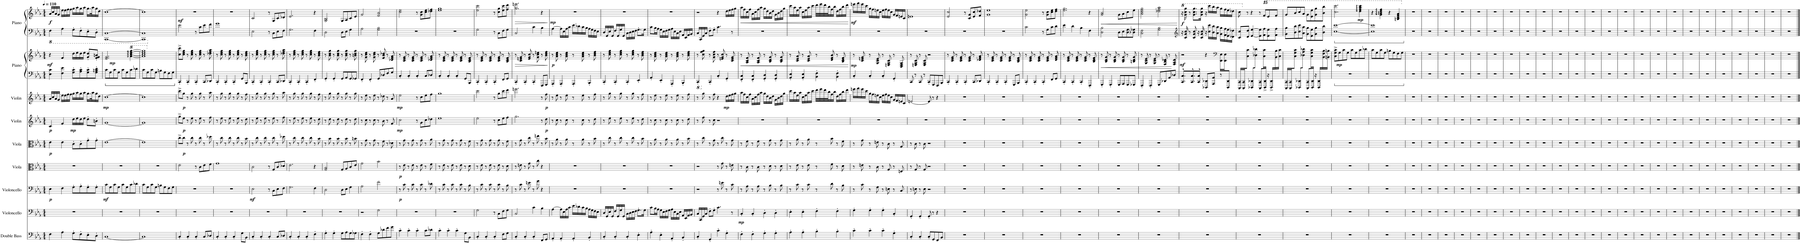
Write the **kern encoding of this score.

**kern	**kern	**dynam	**kern	**dynam	**kern	**dynam	**kern	**dynam	**kern	**dynam	**kern	**dynam	**kern	**kern	**dynam	**kern	**kern	**dynam
*part9	*part8	*part8	*part7	*part7	*part6	*part6	*part5	*part5	*part4	*part4	*part3	*part3	*part2	*part2	*part2	*part1	*part1	*part1
*staff11	*staff10	*staff10	*staff9	*staff9	*staff8	*staff8	*staff7	*staff7	*staff6	*staff6	*staff5	*staff5	*staff4	*staff3	*staff3/4	*staff2	*staff1	*staff1/2
*I"Double Bass	*I"Violoncello	*	*I"Violoncello	*	*I"Viola	*	*I"Viola	*	*I"Violin	*	*I"Violin	*	*I"Piano	*	*	*I"Piano	*	*
*I'Db.	*I'Vc.	*	*I'Vc.	*	*I'Vla.	*	*I'Vla.	*	*I'Vln.	*	*I'Vln.	*	*I'Pno.	*	*	*I'Pno.	*	*
*clefF4	*clefF4	*	*clefF4	*	*clefC3	*	*clefC3	*	*clefG2	*	*clefG2	*	*clefF4	*clefG2	*	*clefF4	*clefG2	*
*Trd7c12	*	*	*	*	*	*	*	*	*	*	*	*	*	*	*	*	*	*
*k[b-e-a-]	*k[b-e-a-]	*	*k[b-e-a-]	*	*k[b-e-a-]	*	*k[b-e-a-]	*	*k[b-e-a-]	*	*k[b-e-a-]	*	*k[b-e-a-]	*k[b-e-a-]	*	*k[b-e-a-]	*k[b-e-a-]	*
*M4/4	*M4/4	*	*M4/4	*	*M4/4	*	*M4/4	*	*M4/4	*	*M4/4	*	*M4/4	*M4/4	*	*M4/4	*M4/4	*
*MM110	*MM110	*	*MM110	*	*MM110	*	*MM110	*	*MM110	*	*MM110	*	*MM110	*MM110	*	*MM110	*MM110	*
*	*	*	*	*	*	*	*	*	*	*	*	*	*	*	*	*8ba	*	*
=1	=1	=1	=1	=1	=1	=1	=1	=1	=1	=1	=1	=1	=1	=1	=1	=1	=1	=1
!	!	!	!	!LO:DY:b	!	!	!	!LO:DY:b	!	!LO:DY:b	!	!	!	!	!LO:DY:b	!	!	!LO:DY:b
4F\	1r	.	4E-\	p	1r	.	4e-\	p	4c/	p	16a-/LL	.	4E-\ 4c\	4r	mf	4FF\	16a-/LL	f
.	.	.	.	.	.	.	.	.	.	.	16cc/	.	.	.	.	.	16cc/	.
.	.	.	.	.	.	.	.	.	.	.	16a-/	.	.	.	.	.	16a-/	.
.	.	.	.	.	.	.	.	.	.	.	16g/JJ	.	.	.	.	.	16g/JJ	.
4A-\	.	.	4F\	.	.	.	4e-\	.	4f/	.	16ee-\LL	.	4F\ 4e-\	4f/	.	4AA-\	16ee-\LL	.
.	.	.	.	.	.	.	.	.	.	.	16ee-\	.	.	.	.	.	16ee-\	.
.	.	.	.	.	.	.	.	.	.	.	16ff\	.	.	.	.	.	16ff\	.
.	.	.	.	.	.	.	.	.	.	.	16ff\JJ	.	.	.	.	.	16ff\JJ	.
!	!	!	!	!	!	!	!	!	!	!LO:DY:b	!	!	!	!	!	!	!	!
8G'\L	.	.	8G'\L	.	.	.	8c'\L	.	16dd\LL	mp	16gg\LL	.	8G\' 8c\'L	16dd\LL	.	8GG'\L	16gg\LL	.
.	.	.	.	.	.	.	.	.	16ee-\	.	16aa-\	.	.	16ee-\	.	.	16aa-\	.
8F'\	.	.	8A-'\	.	.	.	8c'\	.	16dd\	.	16gg\	.	8A-\' 8c\'	16dd\	.	8FF'\	16gg\	.
.	.	.	.	.	.	.	.	.	16ee-\JJ	.	16aa-\JJ	.	.	16ee-\JJ	.	.	16aa-\JJ	.
8E-'\	.	.	8G'\	.	.	.	8g'\	.	8dd'\L	.	16.gg\LL	.	8G\' 8c\'	8g/' 8dd/'L	.	8EE-'\	16.gg\LL	.
.	.	.	.	.	.	.	.	.	.	.	32aa-\K	.	.	.	.	.	32aa-\K	.
8D'\J	.	.	8G'\J	.	.	.	8g'\J	.	8bn'\J	.	16gg\	.	8G\' 8Bn\' 8d\'J	8f/' 8g/' 8bn/'J	.	8DD'\J	16gg\	.
.	.	.	.	.	.	.	.	.	.	.	16dd\JJ	.	.	.	.	.	16dd\JJ	.
=2	=2	=2	=2	=2	=2	=2	=2	=2	=2	=2	=2	=2	=2	=2	=2	=2	=2	=2
!	!	!	!	!LO:DY:b	!	!	!	!	!	!	!	!LO:DY:b	!	!	!LO:DY:b	!	!	!
[1C	1r	.	8c\L	mf	1r	.	[1e-	.	[1g	.	[1cc	mp	8c\L	2.e-/ 2.g/	mp	[1CCC [1CC	[1cc	.
.	.	.	8G\	.	.	.	.	.	.	.	.	.	8G\	.	.	.	.	.
.	.	.	8c\	.	.	.	.	.	.	.	.	.	8c\	.	.	.	.	.
.	.	.	8G\J	.	.	.	.	.	.	.	.	.	8G\J	.	.	.	.	.
.	.	.	8c\L	.	.	.	.	.	.	.	.	.	8c\L	.	.	.	.	.
.	.	.	8G\	.	.	.	.	.	.	.	.	.	8G\	.	.	.	.	.
*	*	*	*	*	*	*	*	*	*	*	*	*	*	*8va	*	*	*	*
.	.	.	8c\	.	.	.	.	.	.	.	.	.	8c\	[4aa-\:: [4ccc\:: [4eee-\:: [4ggg\::	.	.	.	.
.	.	.	8d-X\J	.	.	.	.	.	.	.	.	.	8d-X\J	.	.	.	.	.
=3	=3	=3	=3	=3	=3	=3	=3	=3	=3	=3	=3	=3	=3	=3	=3	=3	=3	=3
1C]	1r	.	8c\L	.	1r	.	1e-]	.	1g]	.	1cc]	.	8c\L	1aa-] 1ccc] 1eee-] 1ggg]	.	1CCC] 1CC]	1cc]	.
.	.	.	8G\	.	.	.	.	.	.	.	.	.	8G\	.	.	.	.	.
.	.	.	8c\	.	.	.	.	.	.	.	.	.	8c\	.	.	.	.	.
.	.	.	8G\J	.	.	.	.	.	.	.	.	.	8G\J	.	.	.	.	.
.	.	.	8Bn\L	.	.	.	.	.	.	.	.	.	8Bn\L	.	.	.	.	.
.	.	.	8G\	.	.	.	.	.	.	.	.	.	8G\	.	.	.	.	.
.	.	.	8F\	.	.	.	.	.	.	.	.	.	8F\	.	.	.	.	.
.	.	.	8G\J	.	.	.	.	.	.	.	.	.	8G\J	.	.	.	.	.
=4	=4	=4	=4	=4	=4	=4	=4	=4	=4	=4	=4	=4	=4	=4	=4	=4	=4	=4
*	*	*	*	*	*	*	*	*	*	*	*	*	*	*X8va	*	*	*	*
*	*	*	*	*	*	*	*	*	*	*	*	*	*	*	*	*X8ba	*	*
!	!	!	!	!	!	!	!	!	!	!	!	!	!	!	!	!	!	!LO:DY:b
4C'/	1r	.	1r	.	2e-\	.	8cc^\L	.	8gg^\L	.	8ccc^\L	.	4CC'/	8cc\^ 8ccc\^L	.	2e-\	1r	mf
!	!	!	!	!	!	!	!	!LO:DY:b	!	!LO:DY:b	!	!LO:DY:b	!	!	!	!	!	!
.	.	.	.	.	.	.	8cc\J	p	8ee-\J	p	8gg\J	p	.	8cc\ 8ee-\ 8gg\J	.	.	.	.
4C'/	.	.	.	.	.	.	8r	.	8r	.	8r	.	4CC'/	8r	.	.	.	.
.	.	.	.	.	.	.	8cc\	.	8ee-\	.	8gg\	.	.	8cc\ 8ee-\ 8gg\	.	.	.	.
4C'/	.	.	.	.	8r	.	8r	.	8r	.	8r	.	4CC'/	8r	.	8r	.	.
.	.	.	.	.	8c\L	.	8cc\	.	8ee-\	.	8gg\	.	.	8cc\ 8ee-\ 8gg\	.	8c\L	.	.
8C/L	.	.	.	.	8e-\	.	8r	.	8r	.	8r	.	8CC/L	8r	.	8e-\	.	.
8D-X/J	.	.	.	.	8f\J	.	8dd-X\	.	8ff\	.	8aa-\	.	8DD-X/J	8dd-X\ 8ff\ 8aa-\	.	8f\J	.	.
=5	=5	=5	=5	=5	=5	=5	=5	=5	=5	=5	=5	=5	=5	=5	=5	=5	=5	=5
4C'/	1r	.	1r	.	1g	.	8r	.	8r	.	8r	.	4CC'/	8r	.	1g	1r	.
.	.	.	.	.	.	.	8cc\	.	8ee-\	.	8gg\	.	.	8cc\ 8ee-\ 8gg\	.	.	.	.
4C'/	.	.	.	.	.	.	8r	.	8r	.	8r	.	4CC'/	8r	.	.	.	.
.	.	.	.	.	.	.	8cc\	.	8ee-\	.	8gg\	.	.	8cc\ 8ee-\ 8gg\	.	.	.	.
4C'/	.	.	.	.	.	.	8r	.	8r	.	8r	.	4CC'/	8r	.	.	.	.
.	.	.	.	.	.	.	8cc\	.	8ee-\	.	8gg\	.	.	8cc\ 8ee-\ 8gg\	.	.	.	.
8G\L	.	.	.	.	.	.	8r	.	8r	.	8r	.	8GG/L	8r	.	.	.	.
8BB-\J	.	.	.	.	.	.	8b-\	.	8dd\	.	8ff\	.	8BBB-/J	8b-\ 8dd\ 8ff\	.	.	.	.
=6	=6	=6	=6	=6	=6	=6	=6	=6	=6	=6	=6	=6	=6	=6	=6	=6	=6	=6
!	!	!	!	!LO:DY:b	!	!	!	!	!	!	!	!	!	!	!	!	!	!
4C'/	1r	.	2E-\	mf	2c\	.	8r	.	8r	.	8r	.	4CC'/	8r	.	2E-\	2c/	.
.	.	.	.	.	.	.	8cc\	.	8ee-\	.	8gg\	.	.	8cc\ 8ee-\ 8gg\	.	.	.	.
4C'/	.	.	.	.	.	.	8r	.	8r	.	8r	.	4CC'/	8r	.	.	.	.
.	.	.	.	.	.	.	8cc\	.	8ee-\	.	8gg\	.	.	8cc\ 8ee-\ 8gg\	.	.	.	.
4C'/	.	.	8r	.	8r	.	8r	.	8r	.	8r	.	4CC'/	8r	.	8r	8r	.
.	.	.	8C\L	.	8G/L	.	8cc\	.	8ee-\	.	8gg\	.	.	8cc\ 8ee-\ 8gg\	.	8C\L	8G/L	.
8C/L	.	.	8E-\	.	8c/	.	8r	.	8r	.	8r	.	8CC/L	8r	.	8E-\	8c/	.
8D-X/J	.	.	8F\J	.	8d-X/J	.	8dd-X\	.	8ff\	.	8aa-\	.	8DD-X/J	8dd-X\ 8ff\ 8aa-\	.	8F\J	8d-X/J	.
=7	=7	=7	=7	=7	=7	=7	=7	=7	=7	=7	=7	=7	=7	=7	=7	=7	=7	=7
4C'/	1r	.	2.G\	.	2.e-\	.	8r	.	8r	.	8r	.	4CC'/	8r	.	2.G\	2.e-/	.
.	.	.	.	.	.	.	8cc\	.	8ee-\	.	8gg\	.	.	8cc\ 8ee-\ 8gg\	.	.	.	.
4C'/	.	.	.	.	.	.	8r	.	8r	.	8r	.	4CC'/	8r	.	.	.	.
.	.	.	.	.	.	.	8cc\	.	8ee-\	.	8gg\	.	.	8cc\ 8ee-\ 8gg\	.	.	.	.
4C'/	.	.	.	.	.	.	8r	.	8r	.	8r	.	4CC'/	8r	.	.	.	.
.	.	.	.	.	.	.	8cc\	.	8ee-\	.	8gg\	.	.	8cc\ 8ee-\ 8gg\	.	.	.	.
4F'\	.	.	4F\	.	4r	.	8r	.	8r	.	8r	.	4FF'/	8r	.	4F\	4r	.
.	.	.	.	.	.	.	8b-\	.	8dd\	.	8ff\	.	.	8b-\ 8dd\ 8ff\	.	.	.	.
=8	=8	=8	=8	=8	=8	=8	=8	=8	=8	=8	=8	=8	=8	=8	=8	=8	=8	=8
4G'\	1r	.	2D\	.	2G/ 2B-/	.	8r	.	8r	.	8r	.	4GG'/	8r	.	2D\	2G/ 2B-/	.
.	.	.	.	.	.	.	8b-\	.	8dd\	.	8gg\	.	.	8b-\ 8dd\ 8gg\	.	.	.	.
4G'\	.	.	.	.	.	.	8r	.	8r	.	8r	.	4GG'/	8r	.	.	.	.
.	.	.	.	.	.	.	8b-\	.	8dd\	.	8gg\	.	.	8b-\ 8dd\ 8gg\	.	.	.	.
8G\L	.	.	8D\L	.	8G/L	.	8r	.	8r	.	8r	.	8GG/L	8r	.	8D\L	8G/L	.
8A-\	.	.	8E-\J	.	8A-/	.	8b-\	.	8dd\	.	8gg\	.	8AA-/	8b-\ 8dd\ 8gg\	.	8E-\J	8A-/	.
8G\	.	.	4G\	.	8c/	.	8r	.	8r	.	8r	.	8GG/	8r	.	4G\	8c/	.
8G-X\J	.	.	.	.	8e-/J	.	8bn\	.	8dd\	.	8gg\	.	8GG-X/J	8bn\ 8dd\ 8gg\	.	.	8e-/J	.
=9	=9	=9	=9	=9	=9	=9	=9	=9	=9	=9	=9	=9	=9	=9	=9	=9	=9	=9
4F'\	2r	.	2A-\	.	2g\	.	8r	.	8r	.	8r	.	4FF'/	8r	.	2A-\	2g/	.
.	.	.	.	.	.	.	8g\	.	8cc\	.	8ee-\	.	.	8g\ 8cc\ 8ee-\	.	.	.	.
4F'\	.	.	.	.	.	.	8r	.	8r	.	8r	.	4FF'/	8r	.	.	.	.
.	.	.	.	.	.	.	8g\	.	8cc\	.	8ee-\	.	.	8g\ 8cc\ 8ee-\	.	.	.	.
8G\L	2G\	.	2f\	.	2b-\	.	8r	.	8r	.	8r	.	8GG/L	8r	.	2G\ 2B-\	2f/ 2b-/	.
8d-X\	.	.	.	.	.	.	8f\	.	8b-\	.	8dd-X\	.	8D-X/	8f/ 8b-/ 8dd-X/	.	.	.	.
8f\	.	.	.	.	.	.	8r	.	8r	.	8r	.	8F/	8r	.	.	.	.
8g\J	.	.	.	.	.	.	8d-X\	.	8f/	.	8a-/	.	8G/J	8d-X/ 8f/ 8a-/	.	.	.	.
=10	=10	=10	=10	=10	=10	=10	=10	=10	=10	=10	=10	=10	=10	=10	=10	=10	=10	=10
!	!	!	!	!LO:DY:b	!	!LO:DY:b	!	!	!	!LO:DY:b	!	!LO:DY:b	!	!	!	!	!	!
4c'\	1r	.	8r	p	8r	p	8r	.	2cc\	mp	2ee-\	mp	4C'/	8r	.	1r	2cc\ 2ee-\	.
.	.	.	8c\	.	8e-\	.	8g\	.	.	.	.	.	.	8c/ 8e-/ 8g/	.	.	.	.
4c'\	.	.	8r	.	8r	.	8r	.	.	.	.	.	4C'/	8r	.	.	.	.
.	.	.	8c\	.	8e-\	.	8g\	.	.	.	.	.	.	8c/ 8e-/ 8g/	.	.	.	.
4c'\	.	.	8r	.	8r	.	8r	.	8r	.	8r	.	4C'/	8r	.	.	8r	.
.	.	.	8c\	.	8e-\	.	8g\	.	8g\L	.	8cc\L	.	.	8c/ 8e-/ 8g/	.	.	8g\ 8cc\L	.
8c\L	.	.	8r	.	8r	.	8r	.	8cc\	.	8ee-\	.	8C/L	8r	.	.	8cc\ 8ee-\	.
8d-X\J	.	.	8d-X\	.	8f\	.	8a-\	.	8dd-X\J	.	8ff\J	.	8D-X/J	8d-X/ 8f/ 8a-/	.	.	8dd-X\ 8ff\J	.
=11	=11	=11	=11	=11	=11	=11	=11	=11	=11	=11	=11	=11	=11	=11	=11	=11	=11	=11
4c'\	1r	.	8r	.	8r	.	8r	.	1ee-	.	1gg	.	4C'/	8r	.	1r	1ee- 1gg	.
.	.	.	8c\	.	8e-\	.	8g\	.	.	.	.	.	.	8c/ 8e-/ 8g/	.	.	.	.
4c'\	.	.	8r	.	8r	.	8r	.	.	.	.	.	4C'/	8r	.	.	.	.
.	.	.	8c\	.	8e-\	.	8g\	.	.	.	.	.	.	8c/ 8e-/ 8g/	.	.	.	.
4c'\	.	.	8r	.	8r	.	8r	.	.	.	.	.	4C'/	8r	.	.	.	.
.	.	.	8c\	.	8e-\	.	8g\	.	.	.	.	.	.	8c/ 8e-/ 8g/	.	.	.	.
8G\L	.	.	8r	.	8r	.	8r	.	.	.	.	.	8GG/L	8r	.	.	.	.
8BB-\J	.	.	8B-\	.	8d\	.	8f\	.	.	.	.	.	8BBB-/J	8B-/ 8d/ 8f/	.	.	.	.
=12	=12	=12	=12	=12	=12	=12	=12	=12	=12	=12	=12	=12	=12	=12	=12	=12	=12	=12
4C'/	2G\	.	8r	.	8r	.	8r	.	2ee-\	.	2ccc\	.	4CC'/	8r	.	2G\	2ee-\ 2ccc\	.
.	.	.	8c\	.	8e-\	.	8g\	.	.	.	.	.	.	8c/ 8e-/ 8g/	.	.	.	.
4C'/	.	.	8r	.	8r	.	8r	.	.	.	.	.	4CC'/	8r	.	.	.	.
.	.	.	8c\	.	8e-\	.	8g\	.	.	.	.	.	.	8c/ 8e-/ 8g/	.	.	.	.
4C'/	8r	.	8r	.	8r	.	8r	.	8r	.	8r	.	4CC'/	8r	.	8r	8r	.
.	8C\L	.	8c\	.	8e-\	.	8g\	.	8cc\L	.	8gg\L	.	.	8c/ 8e-/ 8g/	.	8C\L	8cc\ 8gg\L	.
8F\L	8F\	.	8r	.	8r	.	8r	.	8ee-\	.	8ccc\	.	8FF/L	8r	.	8F\	8ee-\ 8ccc\	.
8G\J	8G\J	.	8B-\	.	8d\	.	8f\	.	8ff\J	.	8ddd\J	.	8GG/J	8B-/ 8d/ 8f/	.	8G\J	8ff\ 8ddd\J	.
=13	=13	=13	=13	=13	=13	=13	=13	=13	=13	=13	=13	=13	=13	=13	=13	=13	=13	=13
!	!	!	!	!	!	!	!	!	!	!	!	!	!	!	!LO:HP:b	!	!	!LO:HP:b
4C'/	2C/	.	8r	.	8r	.	8r	.	2.gg\	.	2.eeen\	.	4CC'/	8r	>	2C/	2.gg\ 2.eeen\	>
.	.	.	8c\	.	8en\	.	8g\	.	.	.	.	.	.	8c/ 8en/ 8g/	.	.	.	.
4C'/	.	.	8r	.	8r	.	8r	.	.	.	.	.	4CC'/	8r	.	.	.	.
.	.	.	8en\	.	8g\	.	8cc\	.	.	.	.	.	.	8e/ 8g/ 8cc/	.	.	.	.
4C'/	4c\	.	8r	.	8r	.	8r	.	.	.	.	.	4CC'/	8r	.	4c\	.	.
.	.	.	8g\	.	8cc\	.	8een\	.	.	.	.	.	.	8g\ 8cc\ 8een\	.	.	.	.
8FF/L	4B-\	.	4r	.	4r	.	8r	.	8r	.	8r	.	8FFF/L	8r	.	4B-\	4r	.
!	!	!	!	!	!	!	!	!	!	!LO:DY:b	!	!LO:DY:b	!	!	!	!	!	!
8GG/J	.	.	.	.	.	.	8b-\	.	8dd\	p	8ff\	p	8GGG/J	8b-\ 8dd\ 8ff\	.	.	.	.
.	.	.	.	.	.	.	.	.	.	.	.	.	.	.	]	.	.	]
=14	=14	=14	=14	=14	=14	=14	=14	=14	=14	=14	=14	=14	=14	=14	=14	=14	=14	=14
!	!	!	!	!	!	!	!	!	!	!	!	!	!	!	!LO:DY:b	!	!	!LO:DY:b
4AA-'/	[4A-\	.	1r	.	1r	.	8r	.	8r	.	8r	.	4AAA-'/	8r	p	[4A-\	1r	mp
.	.	.	.	.	.	.	8a-\	.	8cc\	.	8ee-\	.	.	8a-\ 8cc\ 8ee-\	.	.	.	.
4AA-'/	16A-\LL]	.	.	.	.	.	8r	.	8r	.	8r	.	4AAA-'/	8r	.	16A-\LL]	.	.
.	16E-\	.	.	.	.	.	.	.	.	.	.	.	.	.	.	16E-\	.	.
.	16A-\	.	.	.	.	.	8a-\	.	8cc\	.	8ee-\	.	.	8a-\ 8cc\ 8ee-\	.	16A-\	.	.
.	16c\JJ	.	.	.	.	.	.	.	.	.	.	.	.	.	.	16c\JJ	.	.
4AA-'/	16e-\LL	.	.	.	.	.	8r	.	8r	.	8r	.	4AAA-'/	8r	.	16e-\LL	.	.
.	16d-X\	.	.	.	.	.	.	.	.	.	.	.	.	.	.	16d-X\	.	.
.	16c\	.	.	.	.	.	8a-\	.	8cc\	.	8ee-\	.	.	8a-\ 8cc\ 8ee-\	.	16c\	.	.
.	16B-\JJ	.	.	.	.	.	.	.	.	.	.	.	.	.	.	16B-\JJ	.	.
4BB-'/	16A-\LL	.	.	.	.	.	8r	.	8r	.	8r	.	4BBB-'/	8r	.	16A-\LL	.	.
.	16G\	.	.	.	.	.	.	.	.	.	.	.	.	.	.	16G\	.	.
.	16F\	.	.	.	.	.	8b-\	.	8dd\	.	8ff\	.	.	8b-\ 8dd\ 8ff\	.	16F\	.	.
.	16E-\JJ	.	.	.	.	.	.	.	.	.	.	.	.	.	.	16E-\JJ	.	.
=15	=15	=15	=15	=15	=15	=15	=15	=15	=15	=15	=15	=15	=15	=15	=15	=15	=15	=15
4C'/	16D/LL	.	1r	.	1r	.	8r	.	8r	.	8r	.	4CC'/	8r	.	16D/LL	1r	.
.	16GG/	.	.	.	.	.	.	.	.	.	.	.	.	.	.	16GG/	.	.
.	16E-/	.	.	.	.	.	8cc\	.	8ee-\	.	8gg\	.	.	8cc\ 8ee-\ 8gg\	.	16E-/	.	.
.	16GG/JJ	.	.	.	.	.	.	.	.	.	.	.	.	.	.	16GG/JJ	.	.
4C'/	16F/LL	.	.	.	.	.	8r	.	8r	.	8r	.	4CC'/	8r	.	16F/LL	.	.
.	16GG/	.	.	.	.	.	.	.	.	.	.	.	.	.	.	16GG/	.	.
.	16G/	.	.	.	.	.	8cc\	.	8ee-\	.	8gg\	.	.	8cc\ 8ee-\ 8gg\	.	16G/	.	.
.	16GG/JJ	.	.	.	.	.	.	.	.	.	.	.	.	.	.	16GG/JJ	.	.
4C'/	16C\LL	.	.	.	.	.	8r	.	8r	.	8r	.	4CC'/	8r	.	16C\LL	.	.
.	16D\	.	.	.	.	.	.	.	.	.	.	.	.	.	.	16D\	.	.
.	16E-\	.	.	.	.	.	8cc\	.	8ee-\	.	8gg\	.	.	8cc\ 8ee-\ 8gg\	.	16E-\	.	.
.	16F\JJ	.	.	.	.	.	.	.	.	.	.	.	.	.	.	16F\JJ	.	.
4E-'\	8.G'\L	.	.	.	.	.	8r	.	8r	.	8r	.	4EE-'/	8r	.	8.G'\L	.	.
.	.	.	.	.	.	.	8b-\	.	8dd\	.	8ff\	.	.	8b-\ 8dd\ 8ff\	.	.	.	.
.	16G\Jk	.	.	.	.	.	.	.	.	.	.	.	.	.	.	16G\Jk	.	.
=16	=16	=16	=16	=16	=16	=16	=16	=16	=16	=16	=16	=16	=16	=16	=16	=16	=16	=16
4A-'\	8c\L	.	1r	.	1r	.	8r	.	8r	.	8r	.	4AA-'/	8r	.	8c\L	1r	.
.	16B-\L	.	.	.	.	.	8a-\	.	8cc\	.	8ee-\	.	.	8a-\ 8cc\ 8ee-\	.	16B-\L	.	.
.	16A-\JJ	.	.	.	.	.	.	.	.	.	.	.	.	.	.	16A-\JJ	.	.
4E-'\	16G\LL	.	.	.	.	.	8r	.	8r	.	8r	.	4EE-'/	8r	.	16G\LL	.	.
.	16E-\	.	.	.	.	.	.	.	.	.	.	.	.	.	.	16E-\	.	.
.	16F\	.	.	.	.	.	8a-\	.	8cc\	.	8ee-\	.	.	8a-\ 8cc\ 8ee-\	.	16F\	.	.
.	16G\JJ	.	.	.	.	.	.	.	.	.	.	.	.	.	.	16G\JJ	.	.
4AA-'/	16A-\LL	.	.	.	.	.	8r	.	8r	.	8r	.	4AAA-'/	8r	.	16A-\LL	.	.
.	16E-\	.	.	.	.	.	.	.	.	.	.	.	.	.	.	16E-\	.	.
.	16C\	.	.	.	.	.	8a-\	.	8cc\	.	8ee-\	.	.	8a-\ 8cc\ 8ee-\	.	16C\	.	.
.	16E-\JJ	.	.	.	.	.	.	.	.	.	.	.	.	.	.	16E-\JJ	.	.
4BB-'/	16AA-/LL	.	.	.	.	.	8r	.	8r	.	8r	.	4BBB-'/	8r	.	16AA-/LL	.	.
.	16EE-/	.	.	.	.	.	.	.	.	.	.	.	.	.	.	16EE-/	.	.
.	16AA-/	.	.	.	.	.	8b-\	.	8dd\	.	8ff\	.	.	8b-\ 8dd\ 8ff\	.	16AA-/	.	.
.	16BB-/JJ	.	.	.	.	.	.	.	.	.	.	.	.	.	.	16BB-/JJ	.	.
=17	=17	=17	=17	=17	=17	=17	=17	=17	=17	=17	=17	=17	=17	=17	=17	=17	=17	=17
*	*	*	*	*	*	*	*	*	*	*	*	*	*8ba	*	*	*	*	*
4C'/	16C/LL	.	2r	.	2r	.	8r	.	8r	.	8r	.	4CCC'/	8r	.	16C/LL	2r	.
.	16CC/	.	.	.	.	.	.	.	.	.	.	.	.	.	.	16CC/	.	.
.	16GG/	.	.	.	.	.	8cc\	.	8ff\	.	8gg\	.	.	8cc\ 8ff\ 8gg\	.	16GG/	.	.
.	16C/JJ	.	.	.	.	.	.	.	.	.	.	.	.	.	.	16C/JJ	.	.
*	*	*	*	*	*	*	*	*	*	*	*	*	*X8ba	*	*	*	*	*
4GG'/	8F'\L	.	.	.	.	.	8r	.	8r	.	8r	.	4CC'/	8r	.	8F'\L	.	.
.	8G'\J	.	.	.	.	.	8g\	.	8cc\	.	8ff\	.	.	8g\ 8cc\ 8ff\	.	8G'\J	.	.
4c'\	4.c\	.	8r	.	8r	.	8r	.	2r	.	4r	.	4C'/	8r	.	4.c\	4r	.
.	.	.	8en\	.	8g\	.	8cc\	.	.	.	.	.	.	8en/ 8g/ 8cc/	.	.	.	.
!	!	!	!	!	!	!	!	!	!	!	!	!LO:DY:b	!	!	!	!	!	!
4G'\	.	.	8r	.	8r	.	8r	.	.	.	16dd\LL	mp	4GG'/	8r	.	.	16dd\LL	.
.	.	.	.	.	.	.	.	.	.	.	16ee-\	.	.	.	.	.	16ee-\	.
.	8r	.	8c\	.	8en\	.	8g\	.	.	.	16ff\	.	.	8c/ 8e/ 8g/	.	8r	16ff\	.
.	.	.	.	.	.	.	.	.	.	.	16gg\JJ	.	.	.	.	.	16gg\JJ	.
=18	=18	=18	=18	=18	=18	=18	=18	=18	=18	=18	=18	=18	=18	=18	=18	=18	=18	=18
!	!	!LO:DY:b	!	!	!	!	!	!	!	!	!	!	!	!	!LO:HP:b	!	!	!LO:HP:b
4F'\	4C'/	mp	8r	.	8r	.	8r	.	1r	.	16aa-\LL	.	4FF/' 4C/'	8r	<	1r	16aa-\LL	<
.	.	.	.	.	.	.	.	.	.	.	16ff\	.	.	.	.	.	16ff\	.
.	.	.	8A-\	.	8c\	.	8f\	.	.	.	16cc\	.	.	8A-/ 8c/ 8f/	.	.	16cc\	.
.	.	.	.	.	.	.	.	.	.	.	16ff\JJ	.	.	.	.	.	16ff\JJ	.
4F'\	4C'/	.	8r	.	8r	.	8r	.	.	.	16a-\LL	.	4FF/' 4C/'	8r	.	.	16a-\LL	.
.	.	.	.	.	.	.	.	.	.	.	16cc\	.	.	.	.	.	16cc\	.
.	.	.	8A-\	.	8c\	.	8f\	.	.	.	16ff\	.	.	8A-/ 8c/ 8f/	.	.	16ff\	.
.	.	.	.	.	.	.	.	.	.	.	16aa-\JJ	.	.	.	.	.	16aa-\JJ	.
4G'\	4D'\	.	8r	.	8r	.	8r	.	.	.	16gg\LL	.	4GG/' 4D/'	8r	.	.	16gg\LL	.
.	.	.	.	.	.	.	.	.	.	.	16dd\	.	.	.	.	.	16dd\	.
.	.	.	8B-\	.	8d\	.	8g\	.	.	.	16b-\	.	.	8B-/ 8d/ 8g/	.	.	16b-\	.
.	.	.	.	.	.	.	.	.	.	.	16dd\JJ	.	.	.	.	.	16dd\JJ	.
4G'\	4D'\	.	8r	.	8r	.	8r	.	.	.	16g\LL	.	4GG/' 4D/'	8r	.	.	16g\LL	.
.	.	.	.	.	.	.	.	.	.	.	16b-\	.	.	.	.	.	16b-\	.
.	.	.	8B-\	.	8d\	.	8g\	.	.	.	16dd\	.	.	8B-/ 8d/ 8g/	.	.	16dd\	.
.	.	.	.	.	.	.	.	.	.	.	16gg\JJ	.	.	.	.	.	16gg\JJ	.
=19	=19	=19	=19	=19	=19	=19	=19	=19	=19	=19	=19	=19	=19	=19	=19	=19	=19	=19
4A-'\	4E-'\	.	8r	.	8r	.	8r	.	1r	.	16ccc\LL	.	4AA-/' 4E-/'	8r	.	1r	16ccc\LL	.
.	.	.	.	.	.	.	.	.	.	.	16aa-\	.	.	.	.	.	16aa-\	.
.	.	.	8c\	.	8e-\	.	8a-\	.	.	.	16ee-\	.	.	8c/ 8e-/ 8a-/	.	.	16ee-\	.
.	.	.	.	.	.	.	.	.	.	.	16aa-\JJ	.	.	.	.	.	16aa-\JJ	.
4A-'\	4E-'\	.	8r	.	8r	.	8r	.	.	.	16cc\LL	.	4AA-/' 4E-/'	8r	.	.	16cc\LL	.
.	.	.	.	.	.	.	.	.	.	.	16ee-\	.	.	.	.	.	16ee-\	.
.	.	.	8c\	.	8e-\	.	8a-\	.	.	.	16aa-\	.	.	8c/ 8e-/ 8a-/	.	.	16aa-\	.
.	.	.	.	.	.	.	.	.	.	.	16ccc\JJ	.	.	.	.	.	16ccc\JJ	.
4B-'\	4F'\	.	8r	.	8r	.	8r	.	.	.	32ddd\LLL	.	4BB-\' 4F\'	8r	.	.	32ddd\LLL	.
.	.	.	.	.	.	.	.	.	.	.	32eee-\	.	.	.	.	.	32eee-\	.
.	.	.	.	.	.	.	.	.	.	.	32ddd\	.	.	.	.	.	32ddd\	.
.	.	.	.	.	.	.	.	.	.	.	32bb-\J	.	.	.	.	.	32bb-\J	.
.	.	.	8d\	.	8f\	.	8b-\	.	.	.	16ff\	.	.	8d/ 8f/ 8b-/	.	.	16ff\	.
.	.	.	.	.	.	.	.	.	.	.	16bb-\JJ	.	.	.	.	.	16bb-\JJ	.
4B-'\	4F'\	.	8r	.	8r	.	8r	.	.	.	16dd\LL	.	4BB-\' 4F\'	8r	.	.	16dd\LL	.
.	.	.	.	.	.	.	.	.	.	.	16ff\	.	.	.	.	.	16ff\	.
.	.	.	8B-\	.	8d\	.	8f\	.	.	.	16bb-\	.	.	8B-/ 8d/ 8f/	.	.	16bb-\	.
.	.	.	.	.	.	.	.	.	.	.	16ddd\JJ	.	.	.	.	.	16ddd\JJ	.
.	.	.	.	.	.	.	.	.	.	.	.	.	.	.	[	.	.	[
=20	=20	=20	=20	=20	=20	=20	=20	=20	=20	=20	=20	=20	=20	=20	=20	=20	=20	=20
!	!	!	!	!	!	!	!	!	!	!	!	!	!	!	!LO:DY:b	!	!	!LO:DY:b
4c'\	4G'\	.	8r	.	8r	.	8r	.	1r	.	16eeen\LL	.	4C'/	8r	mp	1r	16eeen\LL	mf
.	.	.	.	.	.	.	.	.	.	.	16fff\	.	.	.	.	.	16fff\	.
.	.	.	8c\	.	8en\	.	8g\	.	.	.	16eee\	.	.	8c/ 8en/ 8g/	.	.	16eee\	.
.	.	.	.	.	.	.	.	.	.	.	16ccc\JJ	.	.	.	.	.	16ccc\JJ	.
4c'\	4G'\	.	8r	.	8r	.	8r	.	.	.	16gg\LL	.	4C'/	8r	.	.	16gg\LL	.
.	.	.	.	.	.	.	.	.	.	.	16ff\	.	.	.	.	.	16ff\	.
.	.	.	8G\	.	8c\	.	8en\	.	.	.	16een\	.	.	8G/ 8c/ 8e/	.	.	16een\	.
.	.	.	.	.	.	.	.	.	.	.	16cc\JJ	.	.	.	.	.	16cc\JJ	.
4c'\	4G'\	.	8r	.	8r	.	8r	.	.	.	16ee\LL	.	4C'/	8r	.	.	16ee\LL	.
.	.	.	.	.	.	.	.	.	.	.	16ff\	.	.	.	.	.	16ff\	.
.	.	.	8En\	.	8G/	.	8c\	.	.	.	16ee\	.	.	8En/ 8G/ 8c/	.	.	16ee\	.
.	.	.	.	.	.	.	.	.	.	.	16cc\JJ	.	.	.	.	.	16cc\JJ	.
4G'\	4C'/	.	8r	.	8r	.	8r	.	.	.	16g/LL	.	4GG'/	8r	.	.	16g/LL	.
.	.	.	.	.	.	.	.	.	.	.	16f/	.	.	.	.	.	16f/	.
.	.	.	8C/	.	8En/	.	8G/	.	.	.	16en/	.	.	8C/ 8E/ 8G/	.	.	16en/	.
.	.	.	.	.	.	.	.	.	.	.	16c/JJ	.	.	.	.	.	16c/JJ	.
=21	=21	=21	=21	=21	=21	=21	=21	=21	=21	=21	=21	=21	=21	=21	=21	=21	=21	=21
4C'/	4GG'/	.	8r	.	8r	.	8r	.	1r	.	[2en/	.	8CC/	8r	.	1r	1en	.
.	.	.	8En\	.	8G/	.	8c\	.	.	.	.	.	8r	8En/ 8G/ 8c/	.	.	.	.
4C'/	4GG'/	.	8r	.	8r	.	8r	.	.	.	.	.	8CC/	8r	.	.	.	.
.	.	.	8E\	.	8G/	.	8c\	.	.	.	.	.	8r	8E/ 8G/ 8c/	.	.	.	.
8C'/L	8GG'/	.	2r	.	2r	.	2r	.	.	.	8e/]	.	8CC'/L	2r	.	.	.	.
8GG/	8r	.	.	.	.	.	.	.	.	.	8r	.	8GGG/	.	.	.	.	.
8FF/	4r	.	.	.	.	.	.	.	.	.	4r	.	8FFF/	.	.	.	.	.
8BB-/J	.	.	.	.	.	.	.	.	.	.	.	.	8BBB-/J	.	.	.	.	.
=22	=22	=22	=22	=22	=22	=22	=22	=22	=22	=22	=22	=22	=22	=22	=22	=22	=22	=22
1r	1r	.	1r	.	1r	.	1r	.	1r	.	1r	.	4CC'/	8r	.	1r	2e-/ 2cc/	.
.	.	.	.	.	.	.	.	.	.	.	.	.	.	8c/ 8e-/ 8g/	.	.	.	.
.	.	.	.	.	.	.	.	.	.	.	.	.	4CC'/	8r	.	.	.	.
.	.	.	.	.	.	.	.	.	.	.	.	.	.	8c/ 8e-/ 8g/	.	.	.	.
.	.	.	.	.	.	.	.	.	.	.	.	.	4CC'/	8r	.	.	8r	.
.	.	.	.	.	.	.	.	.	.	.	.	.	.	8c/ 8e-/ 8g/	.	.	8c/ 8g/L	.
.	.	.	.	.	.	.	.	.	.	.	.	.	8CC/L	8r	.	.	8e-/ 8cc/	.
.	.	.	.	.	.	.	.	.	.	.	.	.	8DD-X/J	8d-X/ 8f/ 8a-/	.	.	8f/ 8dd-X/J	.
=23	=23	=23	=23	=23	=23	=23	=23	=23	=23	=23	=23	=23	=23	=23	=23	=23	=23	=23
1r	1r	.	1r	.	1r	.	1r	.	1r	.	1r	.	4CC'/	8r	.	1r	1g 1ee-	.
.	.	.	.	.	.	.	.	.	.	.	.	.	.	8c/ 8e-/ 8g/	.	.	.	.
.	.	.	.	.	.	.	.	.	.	.	.	.	4CC'/	8r	.	.	.	.
.	.	.	.	.	.	.	.	.	.	.	.	.	.	8c/ 8e-/ 8g/	.	.	.	.
.	.	.	.	.	.	.	.	.	.	.	.	.	4CC'/	8r	.	.	.	.
.	.	.	.	.	.	.	.	.	.	.	.	.	.	8c/ 8e-/ 8g/	.	.	.	.
.	.	.	.	.	.	.	.	.	.	.	.	.	8GGG/L	8r	.	.	.	.
.	.	.	.	.	.	.	.	.	.	.	.	.	8BBB-/J	8B-/ 8d/ 8f/	.	.	.	.
=24	=24	=24	=24	=24	=24	=24	=24	=24	=24	=24	=24	=24	=24	=24	=24	=24	=24	=24
1r	1r	.	1r	.	1r	.	1r	.	1r	.	1r	.	4CC'/	8r	.	2c\	2g\ 2ee-\	.
.	.	.	.	.	.	.	.	.	.	.	.	.	.	8c/ 8e-/ 8g/	.	.	.	.
.	.	.	.	.	.	.	.	.	.	.	.	.	4CC'/	8r	.	.	.	.
.	.	.	.	.	.	.	.	.	.	.	.	.	.	8c/ 8e-/ 8g/	.	.	.	.
.	.	.	.	.	.	.	.	.	.	.	.	.	4CC'/	8r	.	8r	8r	.
.	.	.	.	.	.	.	.	.	.	.	.	.	.	8c/ 8e-/ 8g/	.	8G\L	8g\ 8cc\L	.
.	.	.	.	.	.	.	.	.	.	.	.	.	8FF/L	8r	.	8c\	8cc\ 8ee-\	.
.	.	.	.	.	.	.	.	.	.	.	.	.	8GG/J	8d/ 8f/ 8a-/	.	8d\J	8dd\ 8ff\J	.
=25	=25	=25	=25	=25	=25	=25	=25	=25	=25	=25	=25	=25	=25	=25	=25	=25	=25	=25
1r	1r	.	1r	.	1r	.	1r	.	1r	.	1r	.	4CC'/	8r	.	4e-\	2.ee-\ 2.gg\	.
.	.	.	.	.	.	.	.	.	.	.	.	.	.	8c/ 8e-/ 8g/	.	.	.	.
.	.	.	.	.	.	.	.	.	.	.	.	.	4CC'/	8r	.	4d\	.	.
.	.	.	.	.	.	.	.	.	.	.	.	.	.	8c/ 8e-/ 8g/	.	.	.	.
.	.	.	.	.	.	.	.	.	.	.	.	.	4CC'/	8r	.	4B-\	.	.
.	.	.	.	.	.	.	.	.	.	.	.	.	.	8c/ 8e-/ 8g/	.	.	.	.
.	.	.	.	.	.	.	.	.	.	.	.	.	4FFF'/	8r	.	4F\	4r	.
.	.	.	.	.	.	.	.	.	.	.	.	.	.	8B-/ 8d/ 8f/	.	.	.	.
=26	=26	=26	=26	=26	=26	=26	=26	=26	=26	=26	=26	=26	=26	=26	=26	=26	=26	=26
!	!	!	!	!	!	!	!	!	!	!	!	!	!	!	!LO:HP:b	!	!	!LO:HP:b
1r	1r	.	1r	.	1r	.	1r	.	1r	.	1r	.	4GGG'/	8r	<	2D\ 2B-\	2g/ 2b-/	<
.	.	.	.	.	.	.	.	.	.	.	.	.	.	8B-/ 8d/ 8g/	.	.	.	.
.	.	.	.	.	.	.	.	.	.	.	.	.	4GGG'/	8r	.	.	.	.
.	.	.	.	.	.	.	.	.	.	.	.	.	.	8B-/ 8d/ 8g/	.	.	.	.
.	.	.	.	.	.	.	.	.	.	.	.	.	8GGG/L	8r	.	8D\L	8g\L	.
.	.	.	.	.	.	.	.	.	.	.	.	.	8AAA-/	8B-/ 8d/ 8g/	.	8E-\	8a-\	.
.	.	.	.	.	.	.	.	.	.	.	.	.	8GGG/	8r	.	8D\ 8G\	8cc\	.
.	.	.	.	.	.	.	.	.	.	.	.	.	8GGG-X/J	8Bn/ 8d/ 8g/	.	8D-X\ 8G-X\J	8ee-\J	.
=27	=27	=27	=27	=27	=27	=27	=27	=27	=27	=27	=27	=27	=27	=27	=27	=27	=27	=27
1r	1r	.	1r	.	1r	.	1r	.	1r	.	1r	.	4FFF'/	8r	.	2C\ 2F\	2a-\ 2cc\ 2ee-\ 2gg\	.
.	.	.	.	.	.	.	.	.	.	.	.	.	.	8G/ 8c/ 8e-/	.	.	.	.
.	.	.	.	.	.	.	.	.	.	.	.	.	4FFF'/	8r	.	.	.	.
.	.	.	.	.	.	.	.	.	.	.	.	.	.	8G/ 8c/ 8e-/	.	.	.	.
.	.	.	.	.	.	.	.	.	.	.	.	.	8GGG/L	8r	.	2G\ 2B-\	2dd-X\ 2ff\ 2aa-\	.
.	.	.	.	.	.	.	.	.	.	.	.	.	8DD-X/	8F/ 8B-/ 8d-X/	.	.	.	.
.	.	.	.	.	.	.	.	.	.	.	.	.	8AA-/	8r	.	.	.	.
.	.	.	.	.	.	.	.	.	.	.	.	.	8D-X/J	8F/ 8A-/ 8d-/	[	.	.	.
.	.	.	.	.	.	.	.	.	.	.	.	.	.	.	.	.	.	[
=28	=28	=28	=28	=28	=28	=28	=28	=28	=28	=28	=28	=28	=28	=28	=28	=28	=28	=28
*	*	*	*	*	*	*	*	*	*	*	*	*	*	*	*	*clefG2	*	*
*	*	*	*	*	*	*	*	*	*	*	*	*	*^	*	*	*	*	*
*	*	*	*	*	*	*	*	*	*	*	*	*	*	*	*	*	*	*8va	*
!	!	!	!	!	!	!	!	!	!	!	!	!	!	!	!	!LO:DY:b	!	!	!LO:DY:b
1r	1r	.	1r	.	1r	.	1r	.	1r	.	1r	.	2..ryy	8.CC/^^ 8.C/^^L	2r	mf	16r	16r	f
.	.	.	.	.	.	.	.	.	.	.	.	.	.	.	.	.	16c/ 16g/ 16cc/	16gg\ 16ccc\ 16ggg\	.
.	.	.	.	.	.	.	.	.	.	.	.	.	.	.	.	.	8r	8r	.
.	.	.	.	.	.	.	.	.	.	.	.	.	.	8.CC/^^ 8.C/^^	.	.	.	.	.
.	.	.	.	.	.	.	.	.	.	.	.	.	.	.	.	.	8c/ 8g/ 8cc/	8.gg\ 8.ccc\ 8.ggg\L	.
.	.	.	.	.	.	.	.	.	.	.	.	.	.	8CC/^^ 8C/^^J	.	.	16r	.	.
.	.	.	.	.	.	.	.	.	.	.	.	.	.	.	.	.	16c/ 16g/ 16cc/	16gg\ 16ccc\ 16ggg\Jk	.
.	.	.	.	.	.	.	.	.	.	.	.	.	.	8DDD-X/ 8DD-X/L	4r	.	16r	16r	.
.	.	.	.	.	.	.	.	.	.	.	.	.	.	.	.	.	16cc\ 16ccc\LL	16cccc\LL	.
.	.	.	.	.	.	.	.	.	.	.	.	.	.	8AAA-/ 8AA-/J	.	.	16b-\ 16bb-\	16bbb-\	.
.	.	.	.	.	.	.	.	.	.	.	.	.	.	.	.	.	16a-\ 16aa-\JJ	16aaa-\JJ	.
*	*	*	*	*	*	*	*	*	*	*	*	*	*	*	*clefF4	*	*	*	*
.	.	.	.	.	.	.	.	.	.	.	.	.	.	8r	16EE-\ 16E-\LL	.	16g\ 16gg\LL	16ggg\LL	.
.	.	.	.	.	.	.	.	.	.	.	.	.	.	.	16EE-\ 16E-\J	.	16f\ 16ff\	16fff\	.
.	.	.	.	.	.	.	.	.	.	.	.	.	8DDD-/ 8DD-/J	8ryy	8ryy	.	16e-\ 16ee-\	16eee-\	.
.	.	.	.	.	.	.	.	.	.	.	.	.	.	.	.	.	16d-X\ 16dd-X\JJ	16ddd-X\JJ	.
*	*	*	*	*	*	*	*	*	*	*	*	*	*v	*v	*	*	*	*	*
=29	=29	=29	=29	=29	=29	=29	=29	=29	=29	=29	=29	=29	=29	=29	=29	=29	=29	=29
*	*	*	*	*	*	*	*	*	*	*	*	*	*	*^	*	*	*	*
1r	1r	.	1r	.	1r	.	1r	.	1r	.	1r	.	16CCC/ 16CC/LL	1ryy	8ryy	.	8c/ 8cc/L	8ccc\	.
.	.	.	.	.	.	.	.	.	.	.	.	.	16CCC/ 16CC/J	.	.	.	.	.	.
*	*	*	*	*	*	*	*	*	*	*	*	*	*	*	*	*	*	*X8va	*
.	.	.	.	.	.	.	.	.	.	.	.	.	8ryy	.	8C\ 8c\J	.	8d/ 8dd/J	8r	.
.	.	.	.	.	.	.	.	.	.	.	.	.	8DDD-X/ 8DD-X/L	.	8ryy	.	[4e-/ [4ee-/	4r	.
.	.	.	.	.	.	.	.	.	.	.	.	.	8ryy	.	8D-X\ 8d-X\J	.	.	.	.
.	.	.	.	.	.	.	.	.	.	.	.	.	8CCC/ 8CC/L	.	8ryy	.	8e-\] 8ee-\]L	8r	.
*	*	*	*	*	*	*	*	*	*	*	*	*	*	*	*	*	*	*15ma	*
.	.	.	.	.	.	.	.	.	.	.	.	.	16ryy	.	16C\ 16c\L	.	8f\ 8ff\	8fff/L	.
.	.	.	.	.	.	.	.	.	.	.	.	.	16DDD-/^ 16DD-/^JJ	.	8.ryy	.	.	.	.
.	.	.	.	.	.	.	.	.	.	.	.	.	16r	.	.	.	8e-\ 8ee-\	8eee-/	.
.	.	.	.	.	.	.	.	.	.	.	.	.	16DDD-/^ 16DD-/^LL	.	.	.	.	.	.
.	.	.	.	.	.	.	.	.	.	.	.	.	8ryy	.	16BB-\ 16B-\	.	8f\ 8ff\J	8fff/J	.
.	.	.	.	.	.	.	.	.	.	.	.	.	.	.	16C\ 16c\JJ	.	.	.	.
=30	=30	=30	=30	=30	=30	=30	=30	=30	=30	=30	=30	=30	=30	=30	=30	=30	=30	=30	=30
1r	1r	.	1r	.	1r	.	1r	.	1r	.	1r	.	16CCC/ 16CC/LL	1ryy	8ryy	.	8g\ 8gg\L	8ggg/L	.
.	.	.	.	.	.	.	.	.	.	.	.	.	16CCC/ 16CC/J	.	.	.	.	.	.
.	.	.	.	.	.	.	.	.	.	.	.	.	8ryy	.	8C\ 8G\ 8c\J	.	8b-\ 8bb-\	8bbb-/	.
.	.	.	.	.	.	.	.	.	.	.	.	.	8DDD-X/ 8DD-X/L	.	8ryy	.	8cc\ 8ccc\	8cccc/	.
.	.	.	.	.	.	.	.	.	.	.	.	.	8ryy	.	8D-X\ 8A-\ 8d-X\J	.	8a-\ 8aa-\J	8aaa-/J	.
.	.	.	.	.	.	.	.	.	.	.	.	.	8CCC/ 8CC/L	.	8ryy	.	8g\ 8gg\L	8ggg\L	.
.	.	.	.	.	.	.	.	.	.	.	.	.	16ryy	.	16C\ 16G\ 16c\L	.	8e-\ 8ee-\	8eee-\ 8eeee-\	.
.	.	.	.	.	.	.	.	.	.	.	.	.	16DDD-/ 16DD-/JJ	.	8.ryy	.	.	.	.
.	.	.	.	.	.	.	.	.	.	.	.	.	16r	.	.	.	8g\ 8gg\	8ggg\ 8gggg\	.
.	.	.	.	.	.	.	.	.	.	.	.	.	16DDD-/ 16DD-/LL	.	.	.	.	.	.
.	.	.	.	.	.	.	.	.	.	.	.	.	8ryy	.	16BB-\ 16F\ 16B-\	.	8b-\ 8bb-\J	8bbb-\ 8bbbb-\J	.
.	.	.	.	.	.	.	.	.	.	.	.	.	.	.	16BBn\ 16Bn\JJ	.	.	.	.
*	*	*	*	*	*	*	*	*	*	*	*	*	*	*v	*v	*	*	*	*
=31	=31	=31	=31	=31	=31	=31	=31	=31	=31	=31	=31	=31	=31	=31	=31	=31	=31	=31
1r	1r	.	1r	.	1r	.	1r	.	1r	.	1r	.	1r	8C\^ 8G\^ 8c\^L	.	[1cc [1ccc	2.cccc\ 2.ccccc\	.
!	!	!	!	!	!	!	!	!	!	!	!	!	!	!	!LO:DY:b	!	!	!
.	.	.	.	.	.	.	.	.	.	.	.	.	.	8G\	mp	.	.	.
.	.	.	.	.	.	.	.	.	.	.	.	.	.	8c\	.	.	.	.
.	.	.	.	.	.	.	.	.	.	.	.	.	.	8G\J	.	.	.	.
.	.	.	.	.	.	.	.	.	.	.	.	.	.	8c\L	.	.	.	.
.	.	.	.	.	.	.	.	.	.	.	.	.	.	8G\	.	.	.	.
!	!	!	!	!	!	!	!	!	!	!	!	!	!	!	!	!	!	!LO:DY:b
.	.	.	.	.	.	.	.	.	.	.	.	.	.	8c\	.	.	4dddd\:: 4ffff\:: 4aaaa-\:: 4ccccc\::	mp
.	.	.	.	.	.	.	.	.	.	.	.	.	.	8d-X\J	.	.	.	.
=32	=32	=32	=32	=32	=32	=32	=32	=32	=32	=32	=32	=32	=32	=32	=32	=32	=32	=32
1r	1r	.	1r	.	1r	.	1r	.	1r	.	1r	.	1r	8c\L	.	1cc] 1ccc]	4r	.
.	.	.	.	.	.	.	.	.	.	.	.	.	.	8G\	.	.	.	.
.	.	.	.	.	.	.	.	.	.	.	.	.	.	8c\	.	.	4ggg\:: 4bbbn\:: 4dddd\:: 4ffff\::	.
.	.	.	.	.	.	.	.	.	.	.	.	.	.	8G\J	.	.	.	.
.	.	.	.	.	.	.	.	.	.	.	.	.	.	8Bn\L	.	.	4r	.
.	.	.	.	.	.	.	.	.	.	.	.	.	.	8G\	.	.	.	.
.	.	.	.	.	.	.	.	.	.	.	.	.	.	8F\	.	.	4bbn/ 4ddd/ 4fff/ 4aaa-/	.
.	.	.	.	.	.	.	.	.	.	.	.	.	.	8G\J	.	.	.	.
=33	=33	=33	=33	=33	=33	=33	=33	=33	=33	=33	=33	=33	=33	=33	=33	=33	=33	=33
*	*	*	*	*	*	*	*	*	*	*	*	*	*	*	*	*	*X15ma	*
1r	1r	.	1r	.	1r	.	1r	.	1r	.	1r	.	1r	1r	.	1r	1r	.
=34	=34	=34	=34	=34	=34	=34	=34	=34	=34	=34	=34	=34	=34	=34	=34	=34	=34	=34
1r	1r	.	1r	.	1r	.	1r	.	1r	.	1r	.	1r	1r	.	1r	1r	.
=35	=35	=35	=35	=35	=35	=35	=35	=35	=35	=35	=35	=35	=35	=35	=35	=35	=35	=35
1r	1r	.	1r	.	1r	.	1r	.	1r	.	1r	.	1r	1r	.	1r	1r	.
=36	=36	=36	=36	=36	=36	=36	=36	=36	=36	=36	=36	=36	=36	=36	=36	=36	=36	=36
1r	1r	.	1r	.	1r	.	1r	.	1r	.	1r	.	1r	1r	.	1r	1r	.
=37	=37	=37	=37	=37	=37	=37	=37	=37	=37	=37	=37	=37	=37	=37	=37	=37	=37	=37
1r	1r	.	1r	.	1r	.	1r	.	1r	.	1r	.	1r	1r	.	1r	1r	.
=38	=38	=38	=38	=38	=38	=38	=38	=38	=38	=38	=38	=38	=38	=38	=38	=38	=38	=38
1r	1r	.	1r	.	1r	.	1r	.	1r	.	1r	.	1r	1r	.	1r	1r	.
=39	=39	=39	=39	=39	=39	=39	=39	=39	=39	=39	=39	=39	=39	=39	=39	=39	=39	=39
1r	1r	.	1r	.	1r	.	1r	.	1r	.	1r	.	1r	1r	.	1r	1r	.
=40	=40	=40	=40	=40	=40	=40	=40	=40	=40	=40	=40	=40	=40	=40	=40	=40	=40	=40
1r	1r	.	1r	.	1r	.	1r	.	1r	.	1r	.	1r	1r	.	1r	1r	.
=41	=41	=41	=41	=41	=41	=41	=41	=41	=41	=41	=41	=41	=41	=41	=41	=41	=41	=41
1r	1r	.	1r	.	1r	.	1r	.	1r	.	1r	.	1r	1r	.	1r	1r	.
=42	=42	=42	=42	=42	=42	=42	=42	=42	=42	=42	=42	=42	=42	=42	=42	=42	=42	=42
1r	1r	.	1r	.	1r	.	1r	.	1r	.	1r	.	1r	1r	.	1r	1r	.
=43	=43	=43	=43	=43	=43	=43	=43	=43	=43	=43	=43	=43	=43	=43	=43	=43	=43	=43
1r	1r	.	1r	.	1r	.	1r	.	1r	.	1r	.	1r	1r	.	1r	1r	.
=44	=44	=44	=44	=44	=44	=44	=44	=44	=44	=44	=44	=44	=44	=44	=44	=44	=44	=44
1r	1r	.	1r	.	1r	.	1r	.	1r	.	1r	.	1r	1r	.	1r	1r	.
=45	=45	=45	=45	=45	=45	=45	=45	=45	=45	=45	=45	=45	=45	=45	=45	=45	=45	=45
1r	1r	.	1r	.	1r	.	1r	.	1r	.	1r	.	1r	1r	.	1r	1r	.
=46	=46	=46	=46	=46	=46	=46	=46	=46	=46	=46	=46	=46	=46	=46	=46	=46	=46	=46
1r	1r	.	1r	.	1r	.	1r	.	1r	.	1r	.	1r	1r	.	1r	1r	.
=47	=47	=47	=47	=47	=47	=47	=47	=47	=47	=47	=47	=47	=47	=47	=47	=47	=47	=47
1r	1r	.	1r	.	1r	.	1r	.	1r	.	1r	.	1r	1r	.	1r	1r	.
=48	=48	=48	=48	=48	=48	=48	=48	=48	=48	=48	=48	=48	=48	=48	=48	=48	=48	=48
1r	1r	.	1r	.	1r	.	1r	.	1r	.	1r	.	1r	1r	.	1r	1r	.
=49	=49	=49	=49	=49	=49	=49	=49	=49	=49	=49	=49	=49	=49	=49	=49	=49	=49	=49
1r	1r	.	1r	.	1r	.	1r	.	1r	.	1r	.	1r	1r	.	1r	1r	.
=50	=50	=50	=50	=50	=50	=50	=50	=50	=50	=50	=50	=50	=50	=50	=50	=50	=50	=50
1r	1r	.	1r	.	1r	.	1r	.	1r	.	1r	.	1r	1r	.	1r	1r	.
=51	=51	=51	=51	=51	=51	=51	=51	=51	=51	=51	=51	=51	=51	=51	=51	=51	=51	=51
1r	1r	.	1r	.	1r	.	1r	.	1r	.	1r	.	1r	1r	.	1r	1r	.
=52	=52	=52	=52	=52	=52	=52	=52	=52	=52	=52	=52	=52	=52	=52	=52	=52	=52	=52
1r	1r	.	1r	.	1r	.	1r	.	1r	.	1r	.	1r	1r	.	1r	1r	.
=53	=53	=53	=53	=53	=53	=53	=53	=53	=53	=53	=53	=53	=53	=53	=53	=53	=53	=53
1r	1r	.	1r	.	1r	.	1r	.	1r	.	1r	.	1r	1r	.	1r	1r	.
=54	=54	=54	=54	=54	=54	=54	=54	=54	=54	=54	=54	=54	=54	=54	=54	=54	=54	=54
1r	1r	.	1r	.	1r	.	1r	.	1r	.	1r	.	1r	1r	.	1r	1r	.
=55	=55	=55	=55	=55	=55	=55	=55	=55	=55	=55	=55	=55	=55	=55	=55	=55	=55	=55
1r	1r	.	1r	.	1r	.	1r	.	1r	.	1r	.	1r	1r	.	1r	1r	.
=56	=56	=56	=56	=56	=56	=56	=56	=56	=56	=56	=56	=56	=56	=56	=56	=56	=56	=56
1r	1r	.	1r	.	1r	.	1r	.	1r	.	1r	.	1r	1r	.	1r	1r	.
==	==	==	==	==	==	==	==	==	==	==	==	==	==	==	==	==	==	==
*-	*-	*-	*-	*-	*-	*-	*-	*-	*-	*-	*-	*-	*-	*-	*-	*-	*-	*-
